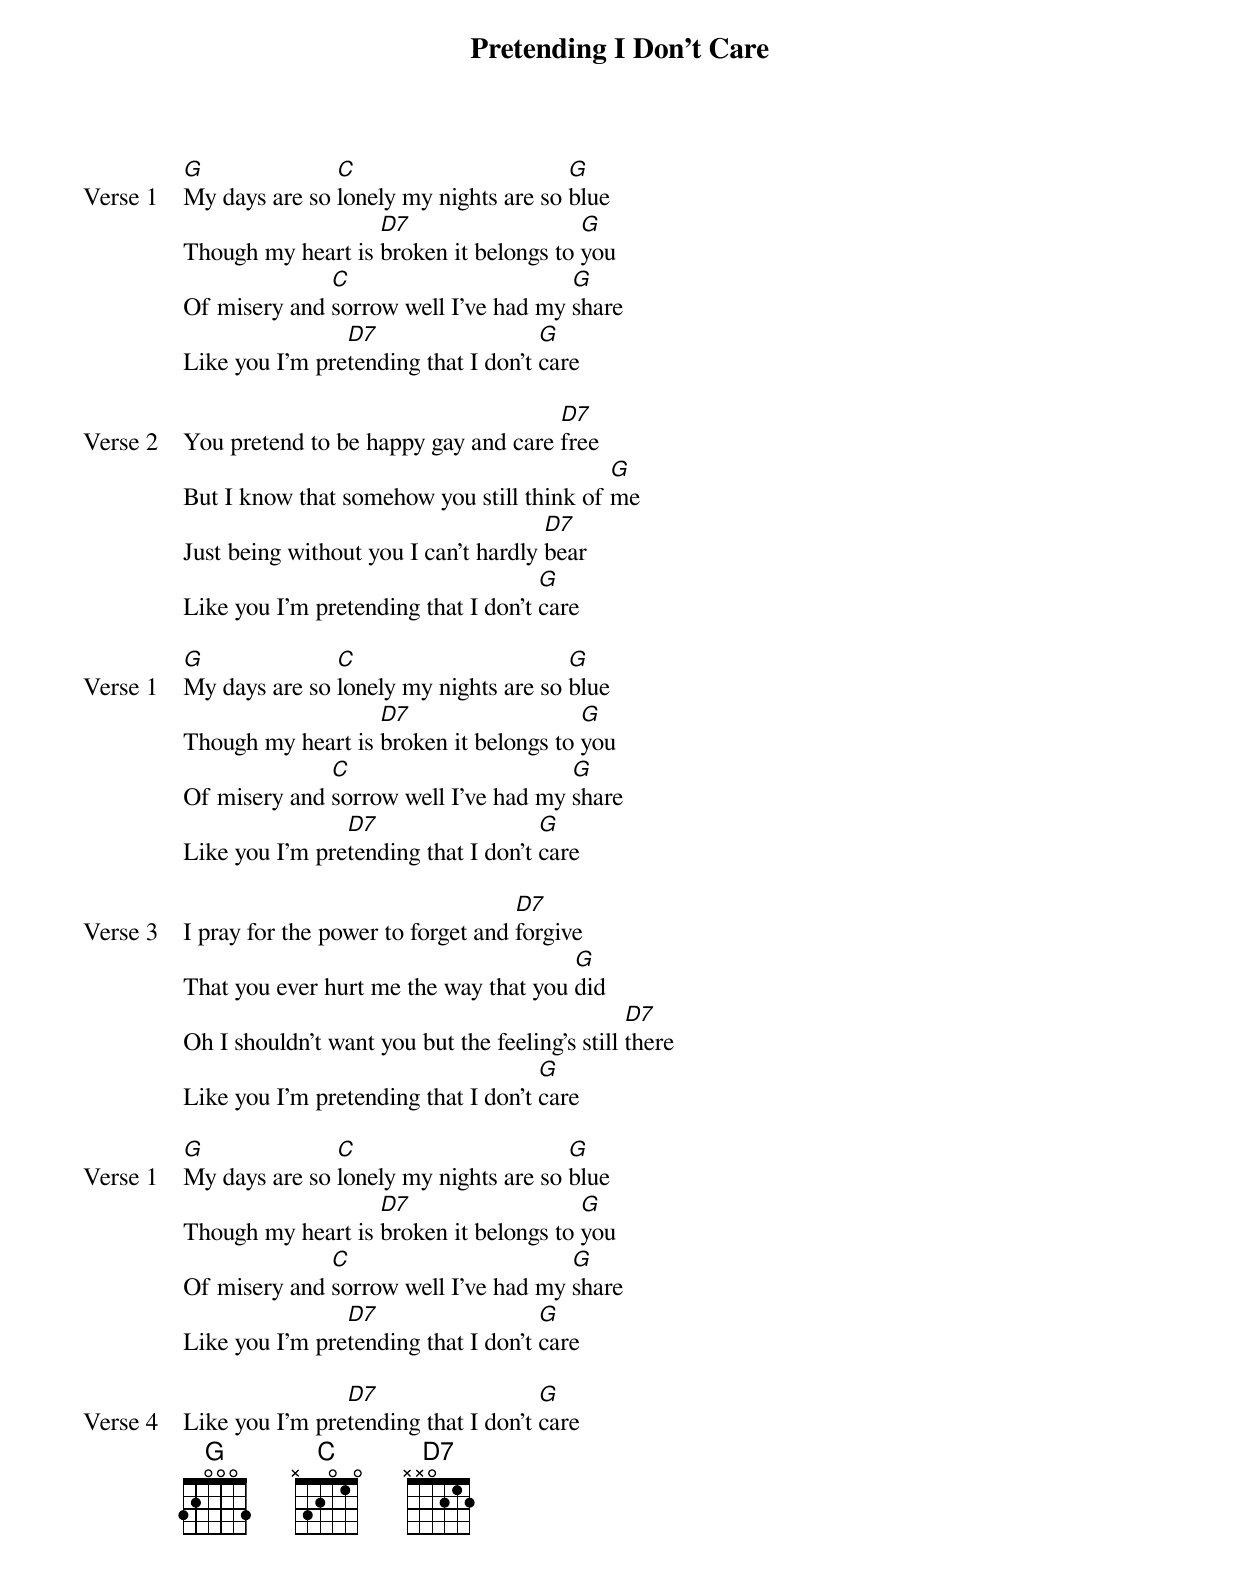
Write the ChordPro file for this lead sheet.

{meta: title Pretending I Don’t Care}
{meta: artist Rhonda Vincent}
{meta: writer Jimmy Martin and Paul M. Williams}

{start_of_verse: Verse 1}
[G]My days are so [C]lonely my nights are so [G]blue
Though my heart is [D7]broken it belongs to [G]you
Of misery and [C]sorrow well I've had my [G]share
Like you I'm pre[D7]tending that I don't [G]care
{end_of_verse}

{start_of_verse: Verse 2}
You pretend to be happy gay and care [D7]free
But I know that somehow you still think of [G]me
Just being without you I can't hardly [D7]bear
Like you I'm pretending that I don't [G]care
{end_of_verse}

{start_of_verse: Verse 1}
[G]My days are so [C]lonely my nights are so [G]blue
Though my heart is [D7]broken it belongs to [G]you
Of misery and [C]sorrow well I've had my [G]share
Like you I'm pre[D7]tending that I don't [G]care
{end_of_verse}

{start_of_verse: Verse 3}
I pray for the power to forget and [D7]forgive
That you ever hurt me the way that you [G]did
Oh I shouldn't want you but the feeling's still [D7]there
Like you I'm pretending that I don't [G]care
{end_of_verse}

{start_of_verse: Verse 1}
[G]My days are so [C]lonely my nights are so [G]blue
Though my heart is [D7]broken it belongs to [G]you
Of misery and [C]sorrow well I've had my [G]share
Like you I'm pre[D7]tending that I don't [G]care
{end_of_verse}

{start_of_verse: Verse 4}
Like you I'm pre[D7]tending that I don't [G]care
{end_of_verse}
